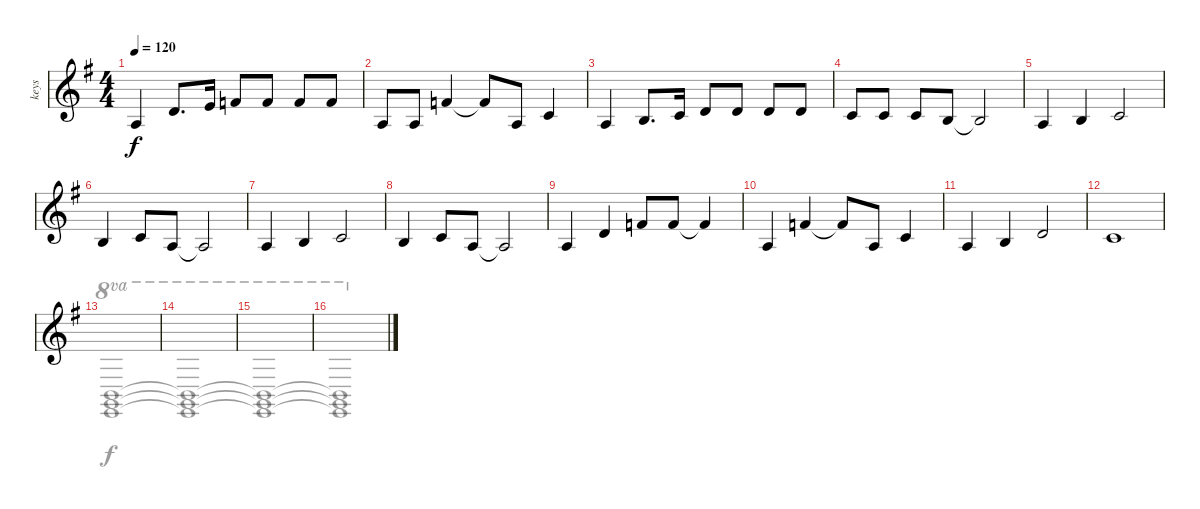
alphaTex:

\track ("keys" "keys") {instrument churchorgan}
\staff {score}
\tuning (D4 A3 F3 C3 G2 D2) {hide}
\voice
\ts (4 4)
\tempo 120
\clef g2
\ks eminor
0.2.4{dy f} 0.1.8{d} 2.1.16 3.1.8 3.1.8 3.1.8 3.1.8 |
0.2.8 0.2.8 3.1.4 3.1{t}.8 0.2.8 3.2.4 |
0.2.4 2.2.8{d} 3.2.16 0.1.8 0.1.8 0.1.8 0.1.8 |
3.2.8 3.2.8 3.2.8 2.2.8 2.2{t}.2 |
0.2.4 2.2.4 3.2.2 |
2.2.4 3.2.8 0.2.8 0.2{t}.2 |
0.2.4 2.2.4 3.2.2 |
2.2.4 3.2.8 0.2.8 0.2{t}.2 |
0.2.4 0.1.4 3.1.8 3.1.8 3.1{t}.4 |
0.2.4 3.1.4 3.1{t}.8 0.2.8 3.2.4 |
0.2.4 2.2.4 0.1.2 |
3.2.1 |
|
|
|
\voice
\clef g2
\ottava regular
\simile none
\ks eminor
|
|
|
|
|
|
|
|
|
|
|
|
(2.2 2.3 4.4).1{ot 8va} |
(2.2{t} 2.3{t} 4.4{t}).1{ot 8va} |
(2.2{t} 2.3{t} 4.4{t}).1{ot 8va} |
(2.2{t} 2.3{t} 4.4{t}).1{ot 8va}
